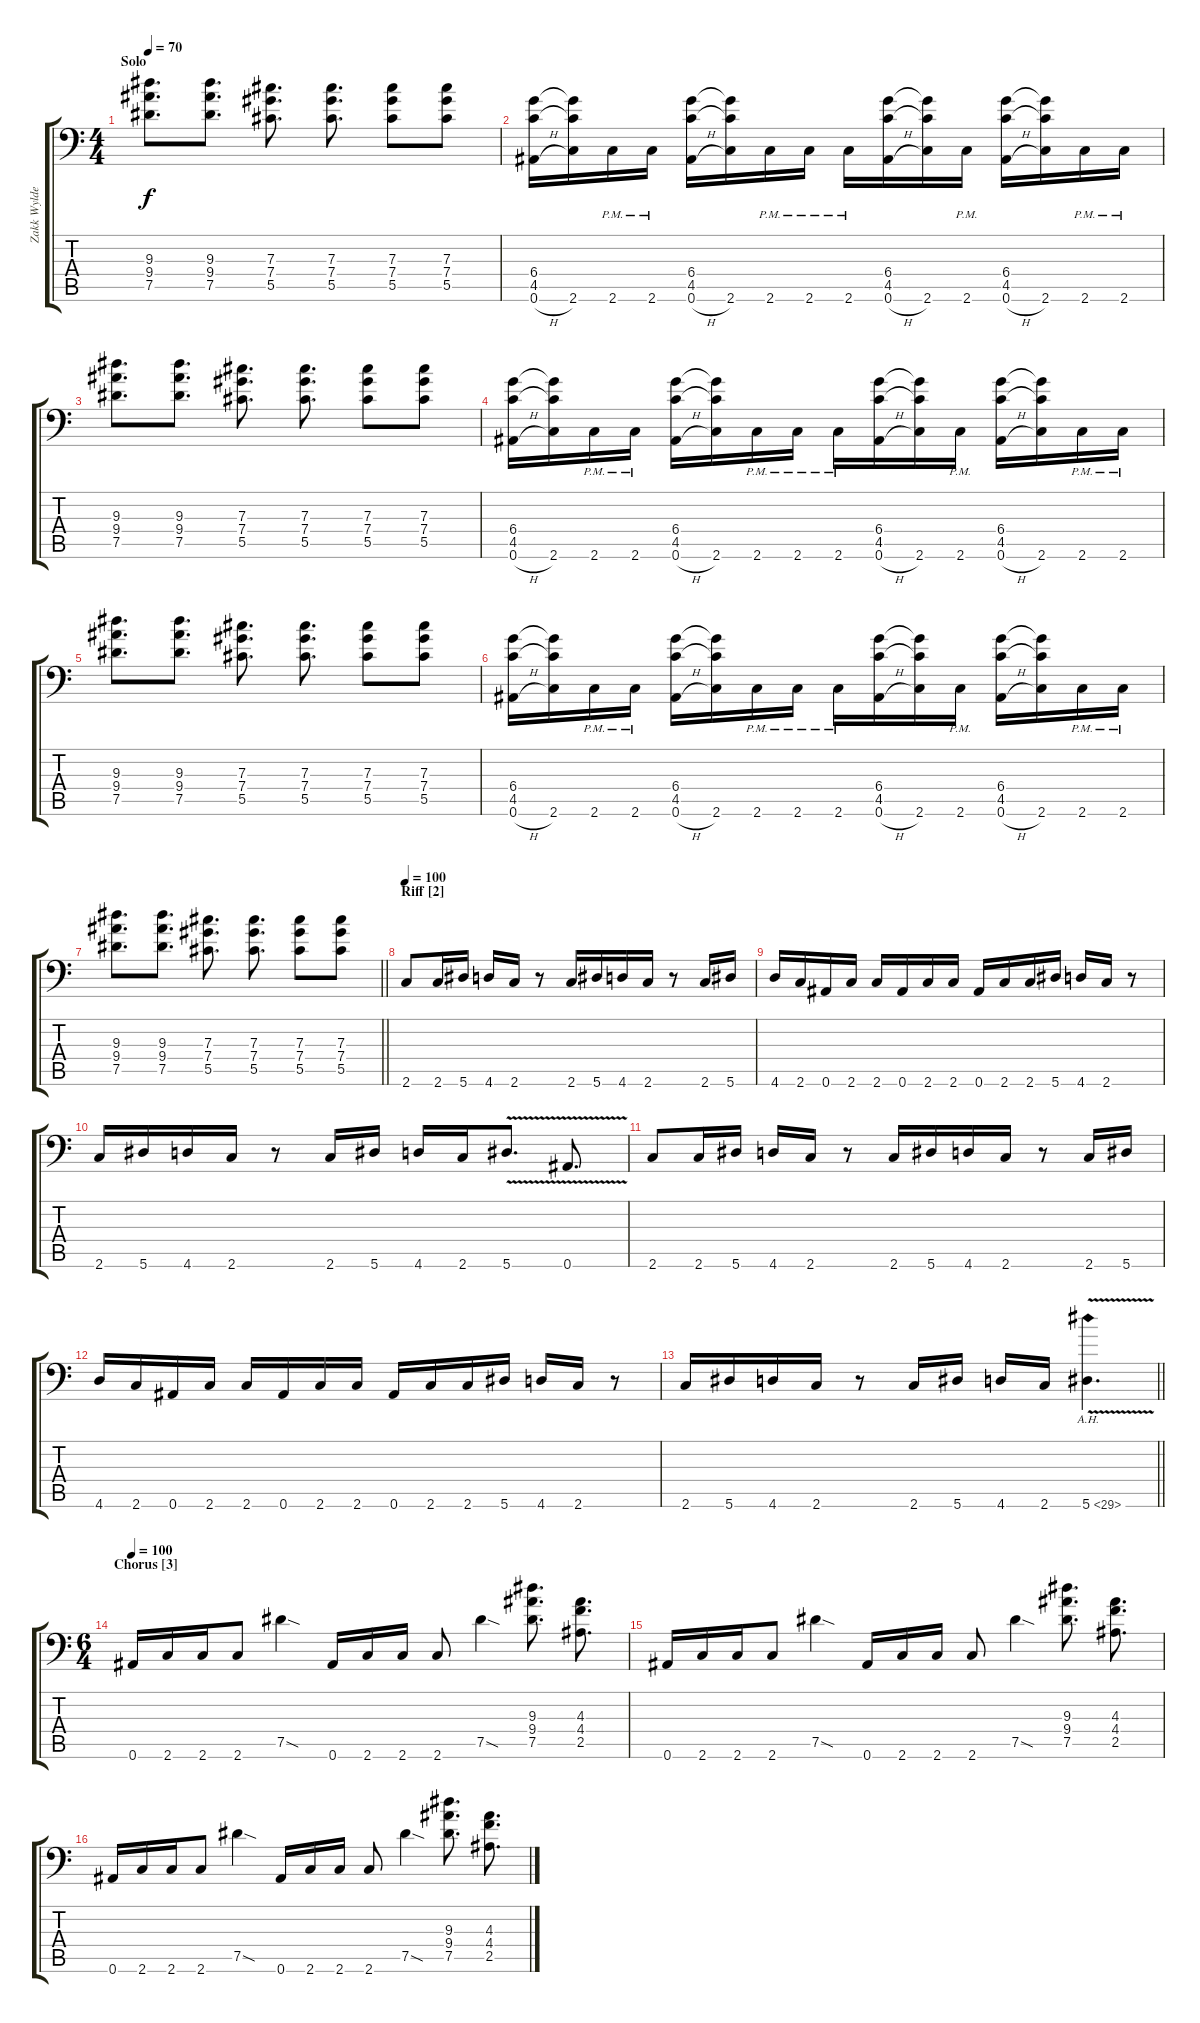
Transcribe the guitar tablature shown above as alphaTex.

\track ("Zakk Wylde" "Zakk Wylde") {instrument distortionguitar}
\staff {score tabs}
\tuning (Eb4 Bb3 Gb3 Db3 Ab2 Bb1) {hide}
\ts (4 4)
\section ("" "Solo")
\tempo 70
\clef f4
\ks c
(9.3 9.4 7.5).8{d dy f} (9.3 9.4 7.5).8{d} (7.3 7.4 5.5).8{d} (7.3 7.4 5.5).8{d} (7.3 7.4 5.5).8 (7.3 7.4 5.5).8 |
(6.4 4.5 0.6{h}).16 (6.4{t} 4.5{t} 2.6).16 2.6{pm}.16 2.6{pm}.16 (6.4 4.5 0.6{h}).16 (6.4{t} 4.5{t} 2.6).16 2.6{pm}.16 2.6{pm}.16 2.6{pm}.16 (6.4 4.5 0.6{h}).16 (6.4{t} 4.5{t} 2.6).16 2.6{pm}.16 (6.4 4.5 0.6{h}).16 (6.4{t} 4.5{t} 2.6).16 2.6{pm}.16 2.6{pm}.16 |
(9.3 9.4 7.5).8{d} (9.3 9.4 7.5).8{d} (7.3 7.4 5.5).8{d} (7.3 7.4 5.5).8{d} (7.3 7.4 5.5).8 (7.3 7.4 5.5).8 |
(6.4 4.5 0.6{h}).16 (6.4{t} 4.5{t} 2.6).16 2.6{pm}.16 2.6{pm}.16 (6.4 4.5 0.6{h}).16 (6.4{t} 4.5{t} 2.6).16 2.6{pm}.16 2.6{pm}.16 2.6{pm}.16 (6.4 4.5 0.6{h}).16 (6.4{t} 4.5{t} 2.6).16 2.6{pm}.16 (6.4 4.5 0.6{h}).16 (6.4{t} 4.5{t} 2.6).16 2.6{pm}.16 2.6{pm}.16 |
(9.3 9.4 7.5).8{d} (9.3 9.4 7.5).8{d} (7.3 7.4 5.5).8{d} (7.3 7.4 5.5).8{d} (7.3 7.4 5.5).8 (7.3 7.4 5.5).8 |
(6.4 4.5 0.6{h}).16 (6.4{t} 4.5{t} 2.6).16 2.6{pm}.16 2.6{pm}.16 (6.4 4.5 0.6{h}).16 (6.4{t} 4.5{t} 2.6).16 2.6{pm}.16 2.6{pm}.16 2.6{pm}.16 (6.4 4.5 0.6{h}).16 (6.4{t} 4.5{t} 2.6).16 2.6{pm}.16 (6.4 4.5 0.6{h}).16 (6.4{t} 4.5{t} 2.6).16 2.6{pm}.16 2.6{pm}.16 |
\barLineRight lightlight
(9.3 9.4 7.5).8{d} (9.3 9.4 7.5).8{d} (7.3 7.4 5.5).8{d} (7.3 7.4 5.5).8{d} (7.3 7.4 5.5).8 (7.3 7.4 5.5).8 |
\section ("" "Riff [2]")
\tempo 100
2.6.8{volume 13 balance 11} 2.6.16 5.6.16 4.6.16 2.6.16 r.8 2.6.16 5.6.16 4.6.16 2.6.16 r.8 2.6.16 5.6.16 |
4.6.16 2.6.16 0.6.16 2.6.16 2.6.16 0.6.16 2.6.16 2.6.16 0.6.16 2.6.16 2.6.16 5.6.16 4.6.16 2.6.16 r.8 |
2.6.16 5.6.16 4.6.16 2.6.16 r.8 2.6.16 5.6.16 4.6.16 2.6.16 5.6{v}.8{d} 0.6{v}.8{d} |
2.6.8 2.6.16 5.6.16 4.6.16 2.6.16 r.8 2.6.16 5.6.16 4.6.16 2.6.16 r.8 2.6.16 5.6.16 |
4.6.16 2.6.16 0.6.16 2.6.16 2.6.16 0.6.16 2.6.16 2.6.16 0.6.16 2.6.16 2.6.16 5.6.16 4.6.16 2.6.16 r.8 |
\barLineRight lightlight
2.6.16 5.6.16 4.6.16 2.6.16 r.8 2.6.16 5.6.16 4.6.16 2.6.16 5.6{ah 24 v}.4{d} |
\ts (6 4)
\section ("" "Chorus [3]")
\tempo 100
0.6.16 2.6.16 2.6.16 2.6.8 7.5{sod}.4 0.6.16 2.6.16 2.6.16 2.6.8 7.5{sod}.4 (9.3 9.4 7.5).8{d} (4.3 4.4 2.5).8{d} |
0.6.16 2.6.16 2.6.16 2.6.8 7.5{sod}.4 0.6.16 2.6.16 2.6.16 2.6.8 7.5{sod}.4 (9.3 9.4 7.5).8{d} (4.3 4.4 2.5).8{d} |
0.6.16 2.6.16 2.6.16 2.6.8 7.5{sod}.4 0.6.16 2.6.16 2.6.16 2.6.8 7.5{sod}.4 (9.3 9.4 7.5).8{d} (4.3 4.4 2.5).8{d}
